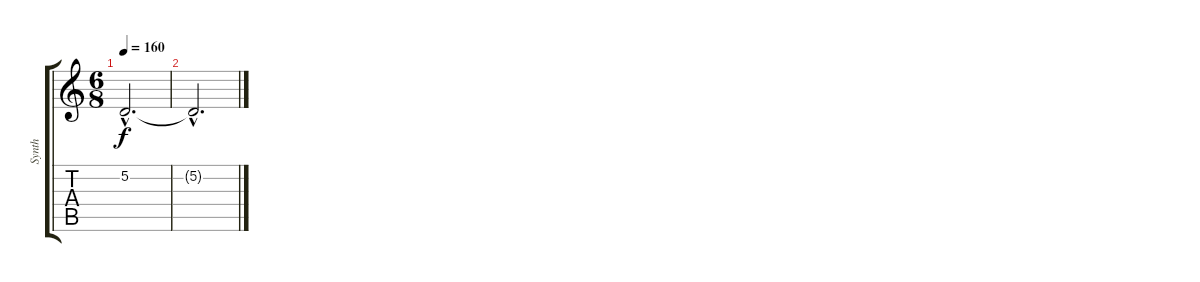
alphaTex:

\track ("Synth" "Synth") {instrument churchorgan}
\staff {score tabs}
\tuning (D4 A3 F3 C3 G2 D2) {hide}
\ts (6 8)
\tempo 160
\clef g2
\ks c
5.2{hac}.2{d dy f} |
5.2{hac t}.2{d}
